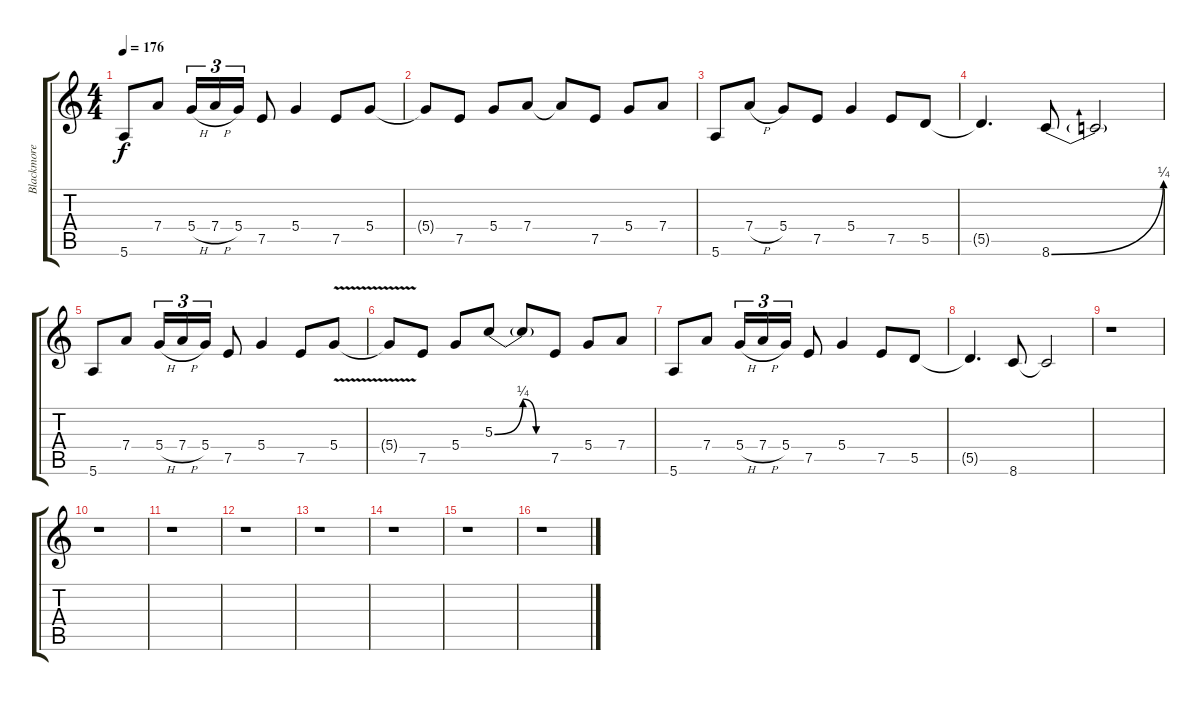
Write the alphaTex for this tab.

\track ("Blackmore rhythm" "Blackmore ") {instrument distortionguitar}
\staff {score tabs}
\tuning (E4 B3 G3 D3 A2 E2) {hide}
\ts (4 4)
\tempo 176
\clef g2
\ks c
5.6.8{dy f instrument distortionguitar} 7.4.8 5.4{h}.16{tu (3 2)} 7.4{h}.16{tu (3 2)} 5.4.16{tu (3 2)} 7.5.8 5.4.4 7.5.8 5.4.8 |
5.4{t}.8 7.5.8 5.4.8 7.4.8 7.4{t}.8 7.5.8 5.4.8 7.4.8 |
5.6.8 7.4{h}.8 5.4.8 7.5.8 5.4.4 7.5.8 5.5.8 |
5.5{t}.4{d} 8.6{be (bend 0 0 60 1)}.8 8.6{t}.2 |
5.6.8 7.4.8 5.4{h}.16{tu (3 2)} 7.4{h}.16{tu (3 2)} 5.4.16{tu (3 2)} 7.5.8 5.4.4 7.5.8 5.4{v}.8 |
5.4{t}.8 7.5.8 5.4.8 5.3{be (custom 0 0 30 1 44 0 60 0)}.8 5.3{t}.8 7.5.8 5.4.8 7.4.8 |
5.6.8 7.4.8 5.4{h}.16{tu (3 2)} 7.4{h}.16{tu (3 2)} 5.4.16{tu (3 2)} 7.5.8 5.4.4 7.5.8 5.5.8 |
5.5{t}.4{d} 8.6.8 8.6{t}.2 |
r.1 |
r.1 |
r.1 |
r.1 |
r.1 |
r.1 |
r.1 |
r.1
